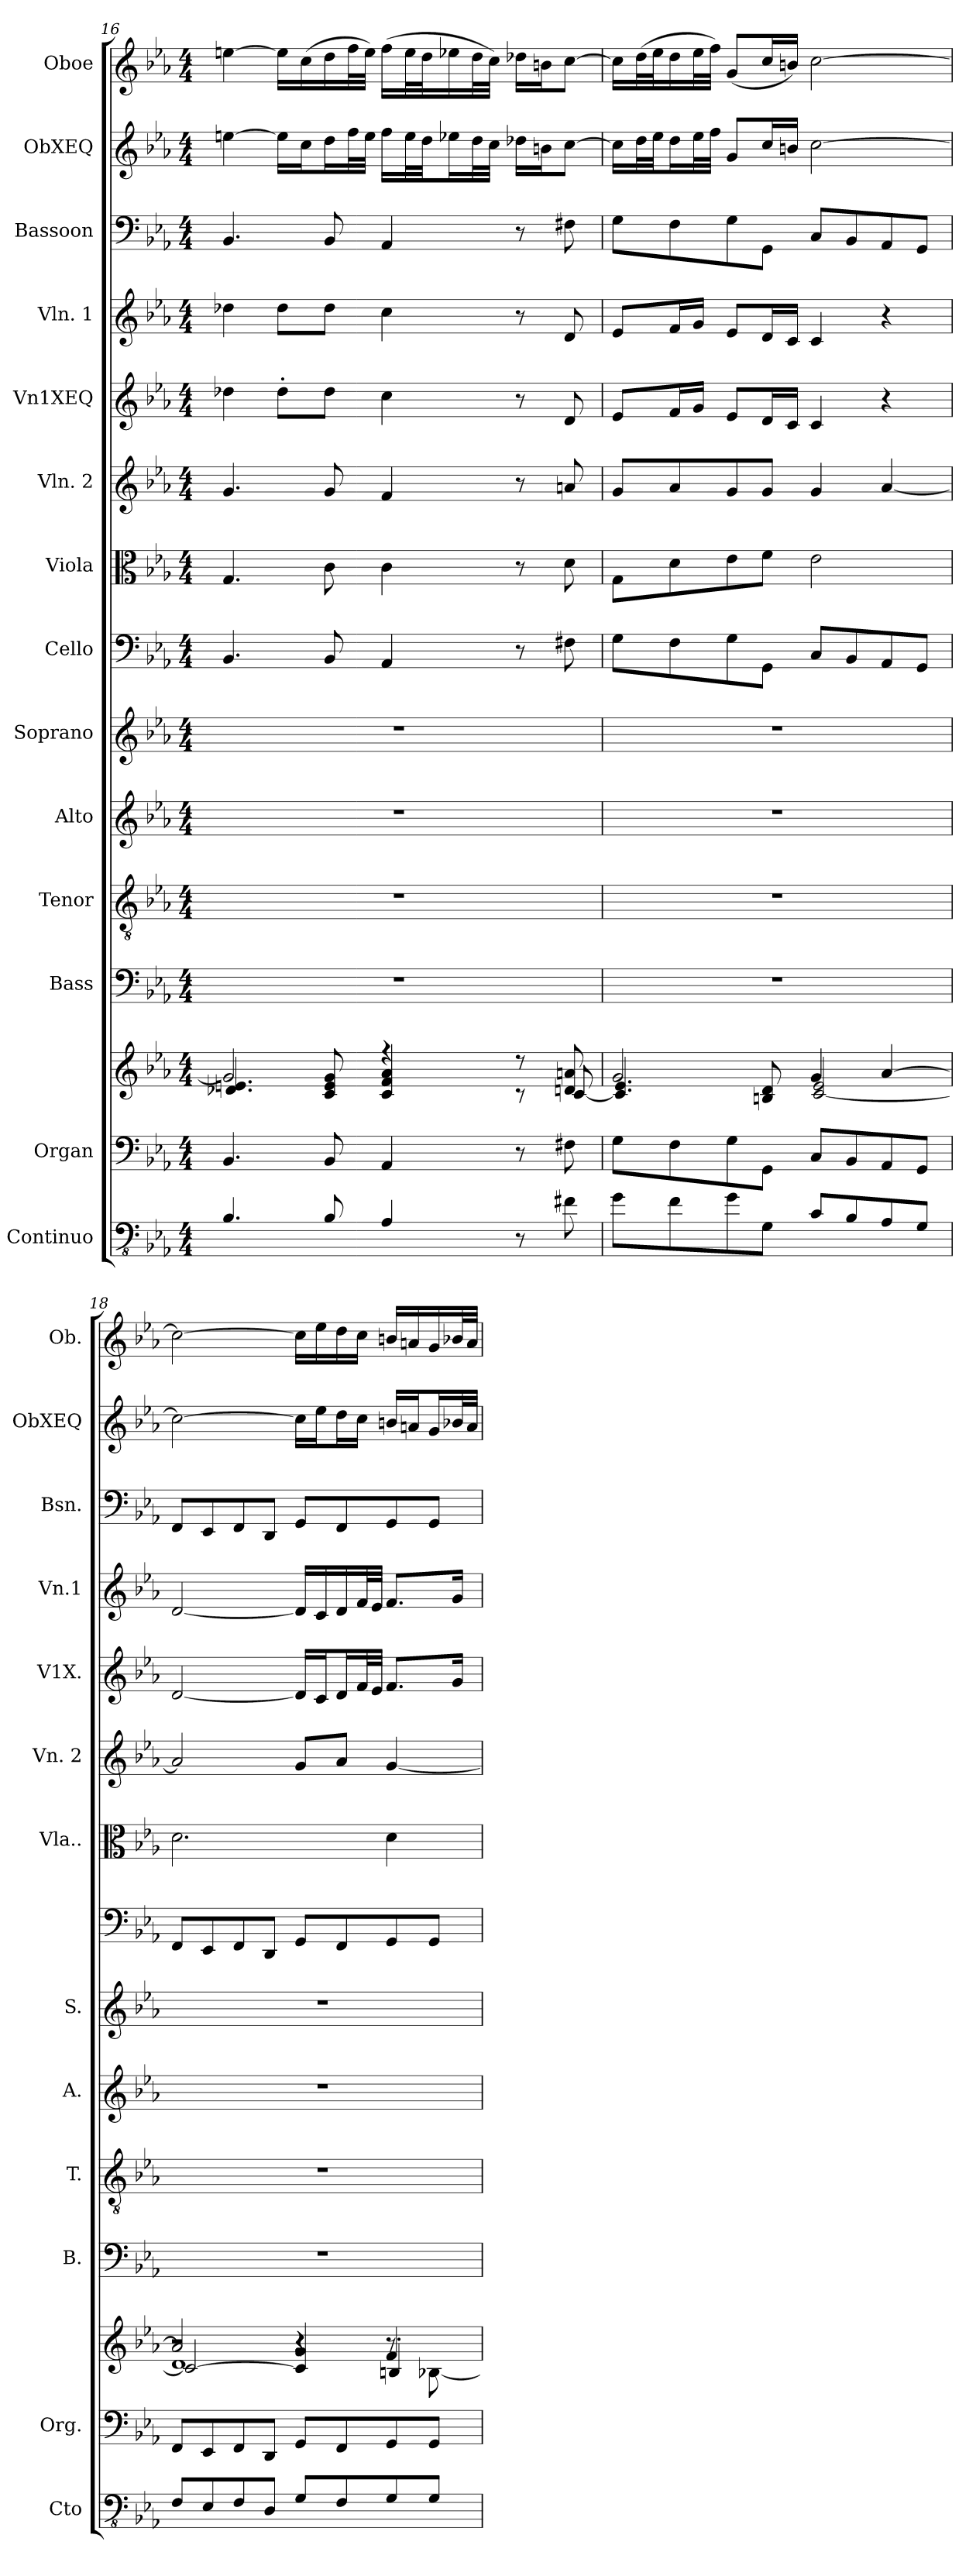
**kern	**kern	**kern	**kern	**kern	**kern	**kern	**kern	**kern	**kern	**kern	**kern	**kern	**kern	**kern
*part14	*part13	*part13	*part12	*part11	*part10	*part9	*part8	*part7	*part6	*part5	*part4	*part3	*part2	*part1
*staff15	*staff14	*staff13	*staff12	*staff11	*staff10	*staff9	*staff8	*staff7	*staff6	*staff5	*staff4	*staff3	*staff2	*staff1
*I"Continuo	*I"Organ	*	*I"Bass	*I"Tenor	*I"Alto	*I"Soprano	*I"Cello	*I"Viola	*I"Vln. 2	*I"Vn1XEQ	*I"Vln. 1	*I"Bassoon	*I"ObXEQ	*I"Oboe
*I'Cto	*I'Org.	*	*I'B.	*I'T.	*I'A.	*I'S.	*	*I'Vla..	*I'Vn. 2	*I'V1X.	*I'Vn.1	*I'Bsn.	*I'ObXEQ	*I'Ob.
*clefFv4	*clefF4	*clefG2	*clefF4	*clefGv2	*clefG2	*clefG2	*clefF4	*clefC3	*clefG2	*clefG2	*clefG2	*clefF4	*clefG2	*clefG2
*ITrd7c12	*	*	*	*	*	*	*	*	*	*	*	*	*	*
*k[b-e-a-]	*k[b-e-a-]	*k[b-e-a-]	*k[b-e-a-]	*k[b-e-a-]	*k[b-e-a-]	*k[b-e-a-]	*k[b-e-a-]	*k[b-e-a-]	*k[b-e-a-]	*k[b-e-a-]	*k[b-e-a-]	*k[b-e-a-]	*k[b-e-a-]	*k[b-e-a-]
*M4/4	*M4/4	*M4/4	*M4/4	*M4/4	*M4/4	*M4/4	*M4/4	*M4/4	*M4/4	*M4/4	*M4/4	*M4/4	*M4/4	*M4/4
*MM25	*MM25	*MM25	*MM25	*MM25	*MM25	*MM25	*MM25	*MM25	*MM25	*MM25	*MM25	*MM25	*MM25	*MM25
=16	=16	=16	=16	=16	=16	=16	=16	=16	=16	=16	=16	=16	=16	=16
*	*	*^	*	*	*	*	*	*	*	*	*	*	*	*
4.BBB-/	4.BB-/	2g/]	4.d-X/ 4.en/	1r	1r	1r	1r	4.BB-/	4.G/	4.g/	4dd-X\	4dd-X\	4.BB-/	[4een\	[4een\
.	.	.	.	.	.	.	.	.	.	.	8dd-'\L	8dd-\L	.	16ee\LL]	16ee\LL]
.	.	.	.	.	.	.	.	.	.	.	.	.	.	16cc\J	(16cc\
8BBB-/	8BB-/	.	8c/ 8e/ 8g/	.	.	.	.	8BB-/	8c\	8g/	8dd-\J	8dd-\J	8BB-/	16dd\L	16dd\
.	.	.	.	.	.	.	.	.	.	.	.	.	.	32ff\L	32ff\L
.	.	.	.	.	.	.	.	.	.	.	.	.	.	32ee\JJJ	32ee\JJJ)
4AAA-/	4AA-/	4r	4c/ 4f/ 4a-/	.	.	.	.	4AA-/	4c\	4f/	4cc\	4cc\	4AA-/	16ff\LL	(16ff\LL
.	.	.	.	.	.	.	.	.	.	.	.	.	.	32ee\L	32ee\L
.	.	.	.	.	.	.	.	.	.	.	.	.	.	32dd\JJ	32dd\J
.	.	.	.	.	.	.	.	.	.	.	.	.	.	16ee-X\L	16ee-X\
.	.	.	.	.	.	.	.	.	.	.	.	.	.	32dd\L	32dd\L
.	.	.	.	.	.	.	.	.	.	.	.	.	.	32cc\JJJ	32cc\JJJ)
8r	8r	8r	8r	.	.	.	.	8r	8r	8r	8r	8r	8r	16dd-X\LL	16dd-X\LL
.	.	.	.	.	.	.	.	.	.	.	.	.	.	16bn\J	16bn\J
8FF#X\	8F#X\	8dn/ 8an/	[8c/	.	.	.	.	8F#X\	8d\	8an/	8d/	8d/	8F#X\	[8cc\J	[8cc\J
!!LO:PB:g=z
=17	=17	=17	=17	=17	=17	=17	=17	=17	=17	=17	=17	=17	=17	=17	=17
8GG\L	8G\L	2g/	4.c/] 4.e-/	1r	1r	1r	1r	8G\L	8G\L	8g/L	8e-/L	8e-/L	8G\L	16cc\LL]	16cc\LL]
.	.	.	.	.	.	.	.	.	.	.	.	.	.	32dd\L	(32dd\L
.	.	.	.	.	.	.	.	.	.	.	.	.	.	32ee-\JJ	32ee-\J
8FF\	8F\	.	.	.	.	.	.	8F\	8d\	8a-/	16f/L	16f/L	8F\	16dd\L	16dd\
.	.	.	.	.	.	.	.	.	.	.	16g/JJ	16g/JJ	.	32ee-\L	32ee-\L
.	.	.	.	.	.	.	.	.	.	.	.	.	.	32ff\JJJ	32ff\JJJ)
8GG\	8G\	.	.	.	.	.	.	8G\	8e-\	8g/	8e-/L	8e-/L	8G\	8g/L	(8g/L
8GGG/J	8GG/J	.	8Bn/ 8d/	.	.	.	.	8GG/J	8f\J	8g/J	16d/L	16d/L	8GG/J	16cc/L	16cc/L
.	.	.	.	.	.	.	.	.	.	.	16c/JJ	16c/JJ	.	16bn/JJ	16bn/JJ)
8CC/L	8C/L	4g/	[2c/ 2e-/	.	.	.	.	8C/L	2e-\	4g/	4c/	4c/	8C/L	[2cc\	[2cc\
8BBB-/	8BB-/	.	.	.	.	.	.	8BB-/	.	.	.	.	8BB-/	.	.
8AAA-/	8AA-/	[4a-/	.	.	.	.	.	8AA-/	.	[4a-/	4r	4r	8AA-/	.	.
8GGG/J	8GG/J	.	.	.	.	.	.	8GG/J	.	.	.	.	8GG/J	.	.
=18	=18	=18	=18	=18	=18	=18	=18	=18	=18	=18	=18	=18	=18	=18	=18
*	*	*^	*^	*	*	*	*	*	*	*	*	*	*	*	*
8FFF/L	8FF/L	2a-/]	1d	2c/_	2r	1r	1r	1r	1r	8FF/L	2.d\	2a-/]	[2d/	[2d/	8FF/L	2cc\_	2cc\_
8EEE-/	8EE-/	.	.	.	.	.	.	.	.	8EE-/	.	.	.	.	8EE-/	.	.
8FFF/	8FF/	.	.	.	.	.	.	.	.	8FF/	.	.	.	.	8FF/	.	.
8DDD/J	8DD/J	.	.	.	.	.	.	.	.	8DD/J	.	.	.	.	8DD/J	.	.
8GGG/L	8GG/L	4r	.	4c/] 4g/	4r	.	.	.	.	8GG/L	.	8g/L	16d/LL]	16d/LL]	8GG/L	16cc\LL]	16cc\LL]
.	.	.	.	.	.	.	.	.	.	.	.	.	16c/J	16c/	.	16ee-\J	16ee-\
8FFF/	8FF/	.	.	.	.	.	.	.	.	8FF/	.	8a-/J	16d/L	16d/	8FF/	16dd\L	16dd\
.	.	.	.	.	.	.	.	.	.	.	.	.	32f/L	32f/L	.	16cc\JJ	16cc\JJ
.	.	.	.	.	.	.	.	.	.	.	.	.	32e-/JJJ	32e-/JJJ	.	.	.
8GGG/	8GG/	4f/	.	4Bn'/	8r	.	.	.	.	8GG/	4d\	[4g/	8.f/L	8.f/L	8GG/	16bn/LL	16bn/LL
.	.	.	.	.	.	.	.	.	.	.	.	.	.	.	.	16an/J	16an/
8GGG/J	8GG/J	.	.	.	[8B-X\	.	.	.	.	8GG/J	.	.	.	.	8GG/J	16g/L	16g/
.	.	.	.	.	.	.	.	.	.	.	.	.	16g/Jk	16g/Jk	.	32b-X/L	32b-X/L
.	.	.	.	.	.	.	.	.	.	.	.	.	.	.	.	32a/JJJ	32a/JJJ
*	*	*v	*v	*v	*v	*	*	*	*	*	*	*	*	*	*	*	*
=	=	=	=	=	=	=	=	=	=	=	=	=	=	=
*-	*-	*-	*-	*-	*-	*-	*-	*-	*-	*-	*-	*-	*-	*-
